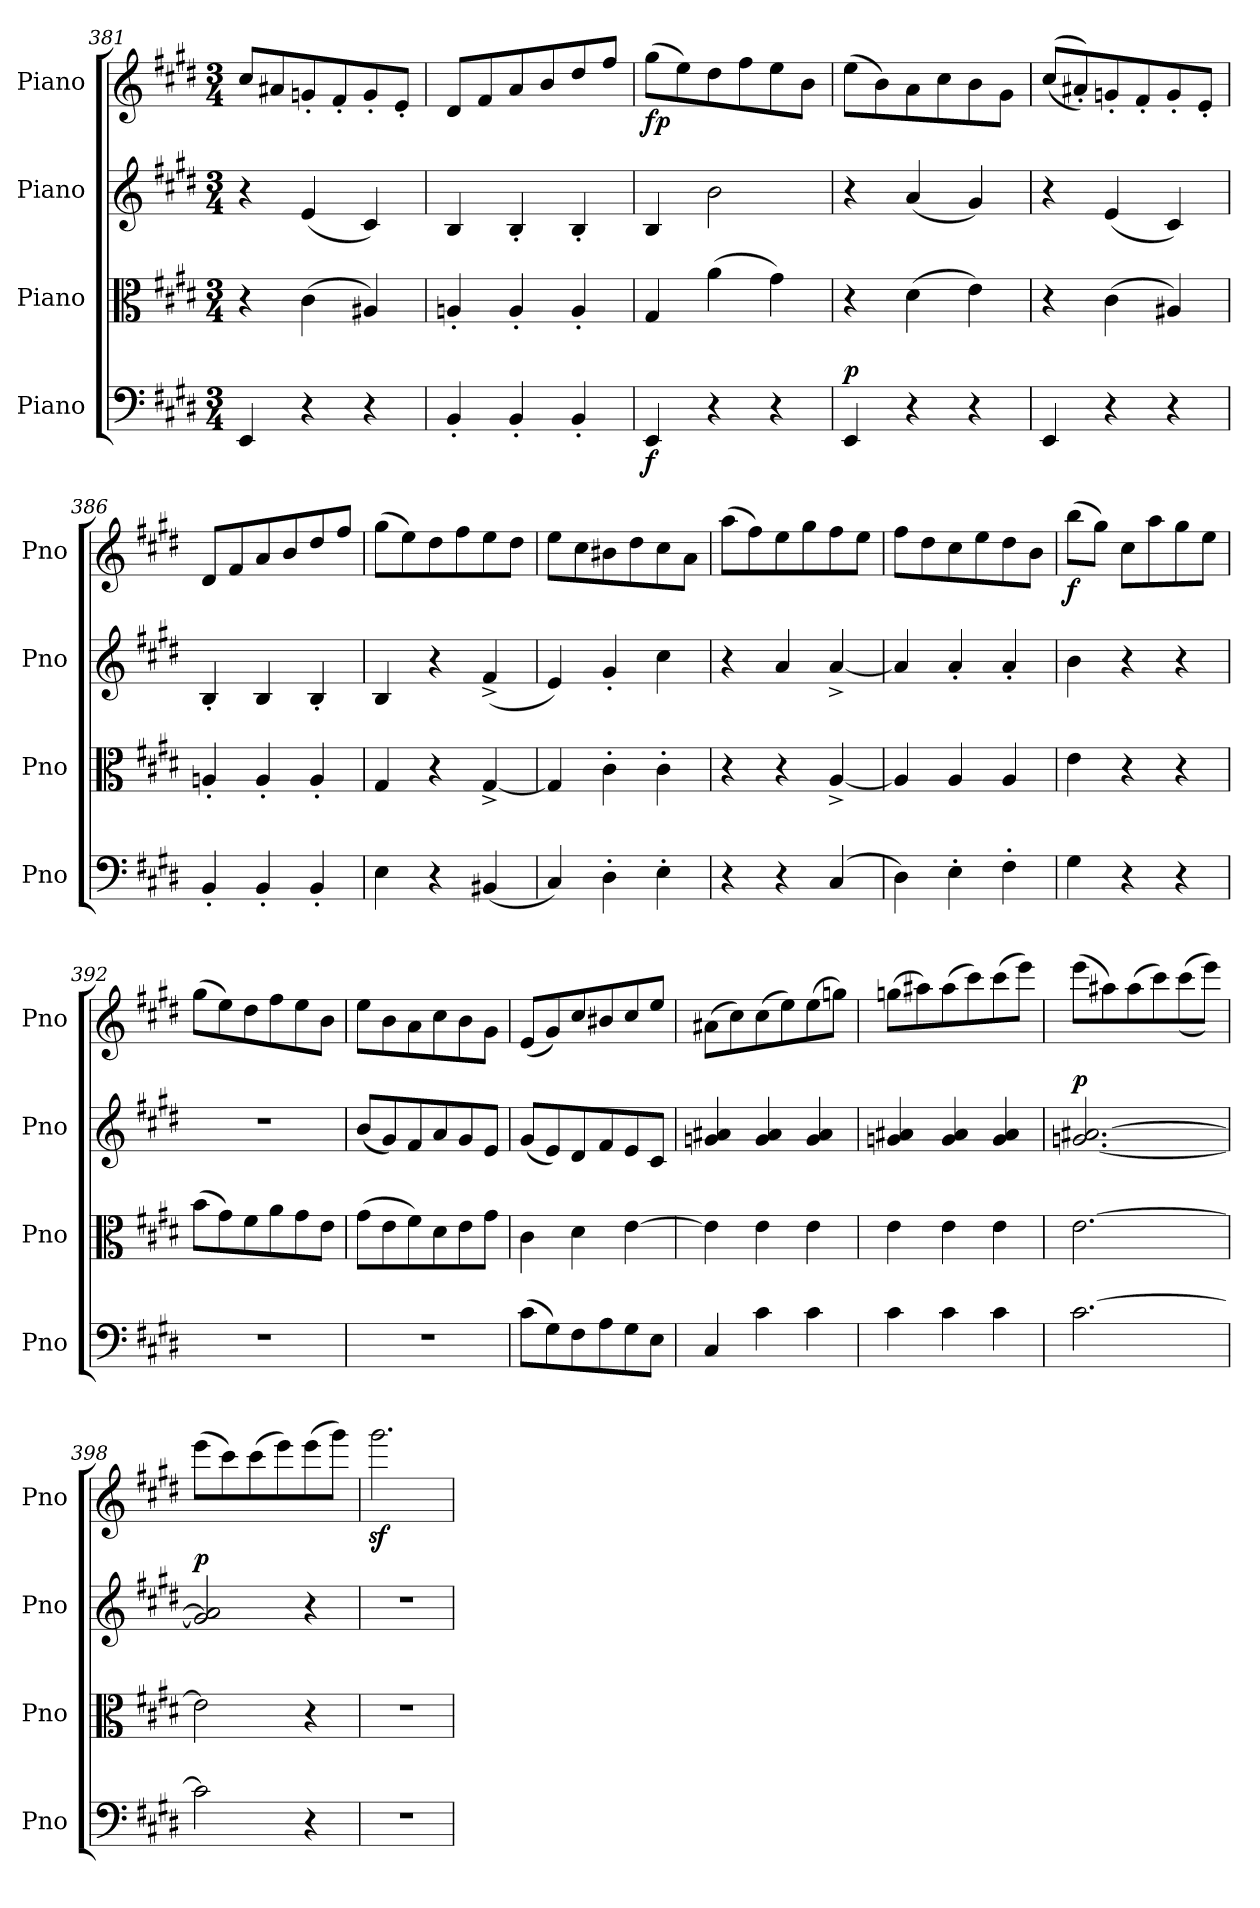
**kern	**dynam	**kern	**dynam	**kern	**dynam	**kern	**dynam
*part4	*part4	*part3	*part3	*part2	*part2	*part1	*part1
*staff4	*staff4	*staff3	*staff3	*staff2	*staff2	*staff1	*staff1
*I"Piano	*	*I"Piano	*	*I"Piano	*	*I"Piano	*
*I'Pno	*	*I'Pno	*	*I'Pno	*	*I'Pno	*
*clefF4	*	*clefC3	*	*clefG2	*	*clefG2	*
*k[f#c#g#d#]	*	*k[f#c#g#d#]	*	*k[f#c#g#d#]	*	*k[f#c#g#d#]	*
*M3/4	*	*M3/4	*	*M3/4	*	*M3/4	*
=381	=381	=381	=381	=381	=381	=381	=381
4EE/	.	4r	.	4r	.	8cc#/L	.
.	.	.	.	.	.	8a#X/	.
4r	.	(4c#\	.	(4e/	.	8gn'/	.
.	.	.	.	.	.	8f#'/	.
4r	.	4A#X/)	.	4c#/)	.	8g'/	.
.	.	.	.	.	.	8e'/J	.
=382	=382	=382	=382	=382	=382	=382	=382
4BB'/	.	4An'/	.	4B/	.	8d#/L	.
.	.	.	.	.	.	8f#/	.
4BB'/	.	4A'/	.	4B'/	.	8a/	.
.	.	.	.	.	.	8b/	.
4BB'/	.	4A'/	.	4B'/	.	8dd#/	.
.	.	.	.	.	.	8ff#/J	.
=383	=383	=383	=383	=383	=383	=383	=383
!	!LO:DY:b	!	!LO:DY:a	!	!	!	!
!	!	!	!LO:DY:n=1:a	!	!	!	!LO:DY:b
4EE/	f	4G#/	fp fp	4B/	.	(8gg#\L	fp
.	.	.	.	.	.	8ee\)	.
4r	.	(4a\	.	2b\	.	8dd#\	.
.	.	.	.	.	.	8ff#\	.
4r	.	4g#\)	.	.	.	8ee\	.
.	.	.	.	.	.	8b\J	.
=384	=384	=384	=384	=384	=384	=384	=384
!	!LO:DY:a	!	!	!	!	!	!
4EE/	p	4r	.	4r	.	(8ee\L	.
.	.	.	.	.	.	8b\)	.
4r	.	(4d#\	.	(4a/	.	8a\	.
.	.	.	.	.	.	8cc#\	.
4r	.	4e\)	.	4g#/)	.	8b\	.
.	.	.	.	.	.	8g#\J	.
=385	=385	=385	=385	=385	=385	=385	=385
4EE/	.	4r	.	4r	.	((8cc#/L	.
.	.	.	.	.	.	8a#X'/))	.
4r	.	(4c#\	.	(4e/	.	8gn'/	.
.	.	.	.	.	.	8f#'/	.
4r	.	4A#X/)	.	4c#/)	.	8g'/	.
.	.	.	.	.	.	8e'/J	.
=386	=386	=386	=386	=386	=386	=386	=386
4BB'/	.	4An'/	.	4B'/	.	8d#/L	.
.	.	.	.	.	.	8f#/	.
4BB'/	.	4A'/	.	4B/	.	8a/	.
.	.	.	.	.	.	8b/	.
4BB'/	.	4A'/	.	4B'/	.	8dd#/	.
.	.	.	.	.	.	8ff#/J	.
=387	=387	=387	=387	=387	=387	=387	=387
4E\	.	4G#/	.	4B/	.	(8gg#\L	.
.	.	.	.	.	.	8ee\)	.
4r	.	4r	.	4r	.	8dd#\	.
.	.	.	.	.	.	8ff#\	.
(4BB#X/	.	[4G#^/	.	(4f#^/	.	8ee\	.
.	.	.	.	.	.	8dd#\J	.
=388	=388	=388	=388	=388	=388	=388	=388
4C#/)	.	4G#/]	.	4e/)	.	8ee\L	.
.	.	.	.	.	.	8cc#\	.
4D#'\	.	4c#'\	.	4g#'/	.	8b#X\	.
.	.	.	.	.	.	8dd#\	.
4E'\	.	4c#'\	.	4cc#\	.	8cc#\	.
.	.	.	.	.	.	8a\J	.
=389	=389	=389	=389	=389	=389	=389	=389
4r	.	4r	.	4r	.	(8aa\L	.
.	.	.	.	.	.	8ff#\)	.
4r	.	4r	.	4a/	.	8ee\	.
.	.	.	.	.	.	8gg#\	.
(4C#/	.	[4A^/	.	[4a^/	.	8ff#\	.
.	.	.	.	.	.	8ee\J	.
=390	=390	=390	=390	=390	=390	=390	=390
4D#\)	.	4A/]	.	4a/]	.	8ff#\L	.
.	.	.	.	.	.	8dd#\	.
4E'\	.	4A/	.	4a'/	.	8cc#\	.
.	.	.	.	.	.	8ee\	.
4F#'\	.	4A/	.	4a'/	.	8dd#\	.
.	.	.	.	.	.	8b\J	.
=391	=391	=391	=391	=391	=391	=391	=391
!	!	!	!	!	!	!	!LO:DY:b
4G#\	.	4e\	.	4b\	.	(8bb\L	f
.	.	.	.	.	.	8gg#\J)	.
4r	.	4r	.	4r	.	8cc#\L	.
.	.	.	.	.	.	8aa\	.
4r	.	4r	.	4r	.	8gg#\	.
.	.	.	.	.	.	8ee\J	.
=392	=392	=392	=392	=392	=392	=392	=392
2.r	.	(8b\L	.	2.r	.	(8gg#\L	.
.	.	8g#\)	.	.	.	8ee\)	.
.	.	8f#\	.	.	.	8dd#\	.
.	.	8a\	.	.	.	8ff#\	.
.	.	8g#\	.	.	.	8ee\	.
.	.	8e\J	.	.	.	8b\J	.
=393	=393	=393	=393	=393	=393	=393	=393
2.r	.	(8g#\L	.	(8b/L	.	8ee\L	.
.	.	8e\	.	8g#/)	.	8b\	.
.	.	8f#\)	.	8f#/	.	8a\	.
.	.	8d#\	.	8a/	.	8cc#\	.
.	.	8e\	.	8g#/	.	8b\	.
.	.	8g#\J	.	8e/J	.	8g#\J	.
=394	=394	=394	=394	=394	=394	=394	=394
(8c#\L	.	4c#\	.	(8g#/L	.	(8e/L	.
8G#\)	.	.	.	8e/)	.	8g#/)	.
8F#\	.	4d#\	.	8d#/	.	8cc#/	.
8A\	.	.	.	8f#/	.	8b#X/	.
8G#\	.	[4e\	.	8e/	.	8cc#/	.
8E\J	.	.	.	8c#/J	.	8ee/J	.
=395	=395	=395	=395	=395	=395	=395	=395
4C#/	.	4e\]	.	4gn/ 4a#X/	.	(8a#X\L	.
.	.	.	.	.	.	8cc#\)	.
4c#\	.	4e\	.	4g/ 4a#/	.	(8cc#\	.
.	.	.	.	.	.	8ee\)	.
4c#\	.	4e\	.	4g/ 4a#/	.	(8ee\	.
.	.	.	.	.	.	8ggn\J)	.
=396	=396	=396	=396	=396	=396	=396	=396
4c#\	.	4e\	.	4gn/ 4a#X/	.	(8ggn\L	.
.	.	.	.	.	.	8aa#X\)	.
4c#\	.	4e\	.	4g/ 4a#/	.	(8aa#\	.
.	.	.	.	.	.	8ccc#\)	.
4c#\	.	4e\	.	4g/ 4a#/	.	(8ccc#\	.
.	.	.	.	.	.	8eee\J)	.
=397	=397	=397	=397	=397	=397	=397	=397
!	!	!	!	!	!LO:DY:a	!	!
[2.c#\	.	[2.e\	.	[2.gn/ [2.a#X/	p	(8eee\L	.
.	.	.	.	.	.	8aa#X\)	.
.	.	.	.	.	.	(8aa#\	.
.	.	.	.	.	.	8ccc#\)	.
.	.	.	.	.	.	((8ccc#\	.
.	.	.	.	.	.	8eee\J))	.
=398	=398	=398	=398	=398	=398	=398	=398
!	!	!	!	!	!LO:DY:a	!	!
2c#\]	.	2e\]	.	2g/] 2a#/]	p	(8eee\L	.
.	.	.	.	.	.	8ccc#\)	.
.	.	.	.	.	.	(8ccc#\	.
.	.	.	.	.	.	8eee\)	.
4r	.	4r	.	4r	.	(8eee\	.
.	.	.	.	.	.	8ggg#\J)	.
=399	=399	=399	=399	=399	=399	=399	=399
2.r	.	2.r	.	2.r	.	2.ggg#z>\	.
=	=	=	=	=	=	=	=
*-	*-	*-	*-	*-	*-	*-	*-
